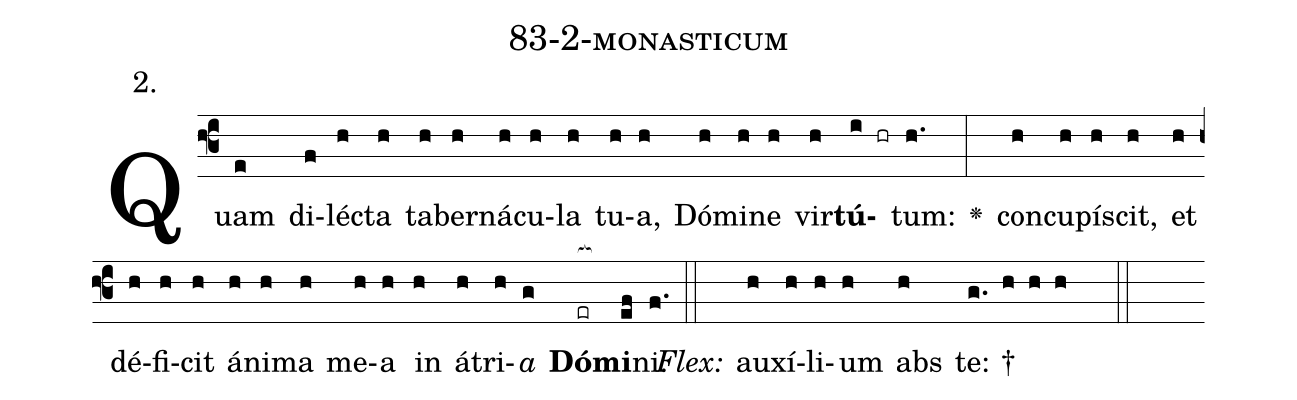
name: 83-2-monasticum;
annotation: 2.;
%%
(f3)Quam(e) di(f)léc(h)ta(h) ta(h)ber(h)ná(h)cu(h)la(h) tu(h)a,(h) Dó(h)mi(h)ne(h) vir(h)<b>tú</b>(i hr)tum:(h.) <v>\greheightstar</v>(:) con(h)cu(h)pí(h)scit,(h) et(h) dé(h)fi(h)cit(h) á(h)ni(h)ma(h) me(h)a(h) in(h) á(h)tri(h)<i>a</i>(g) <b>Dó</b>(er[ocb:1{])<b>mi</b>(ef[ocb:0}])ni.(f.) (::)
<i>Flex:</i>()  au(h)xí(h)li(h)um(h) abs(h) te: †(g. h h h  ::)

%E(h) u(h) o(h) u(g) a(ef) e.(f.) (::)
